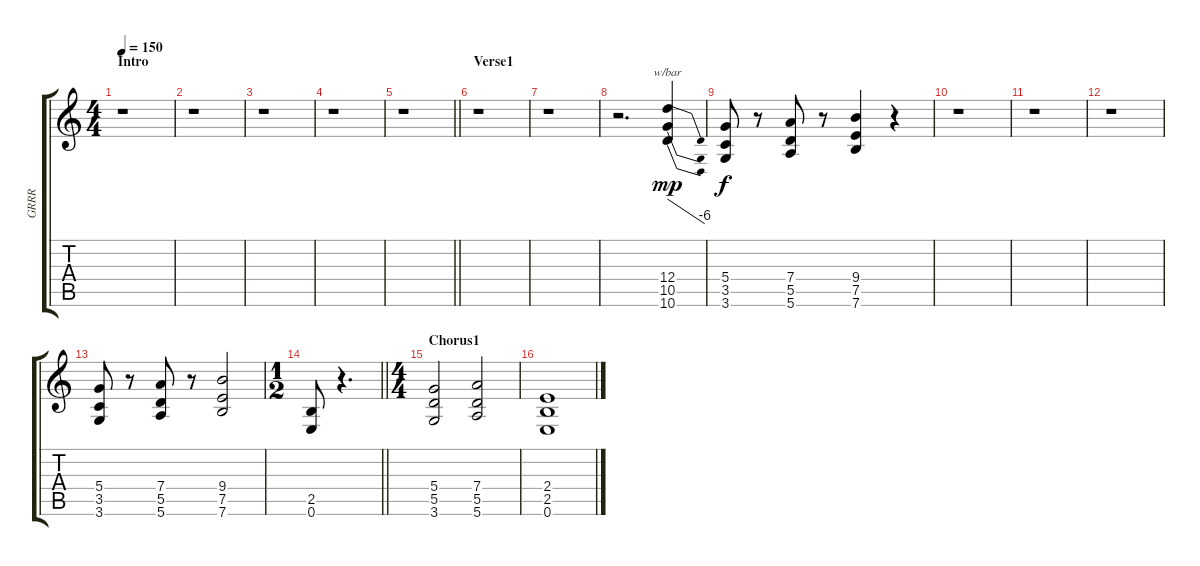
\track ("GRRR" "GRRR") {instrument distortionguitar}
\staff {score tabs}
\tuning (E4 B3 G3 D3 A2 E2) {hide}
\ts (4 4)
\section ("" "Intro")
\tempo 150
\clef g2
\ks c
r.1{dy mp instrument distortionguitar} |
r.1 |
r.1 |
r.1 |
\barLineRight lightlight
r.1 |
\section ("" "Verse1")
r.1 |
r.1 |
r.2{d} (12.4 10.5 10.6).4{tbe (dive default 0 0 60 -24)} |
(5.4 3.5 3.6).8{dy f} r.8 (7.4 5.5 5.6).8 r.8 (9.4 7.5 7.6).4 r.4 |
r.1 |
r.1 |
r.1 |
(5.4 3.5 3.6).8 r.8 (7.4 5.5 5.6).8 r.8 (9.4 7.5 7.6).2 |
\ts (1 2)
\barLineRight lightlight
(2.5 0.6).8 r.4{d} |
\ts (4 4)
\section ("" "Chorus1")
(5.4 5.5 3.6).2 (7.4 5.5 5.6).2 |
(2.4 2.5 0.6).1
